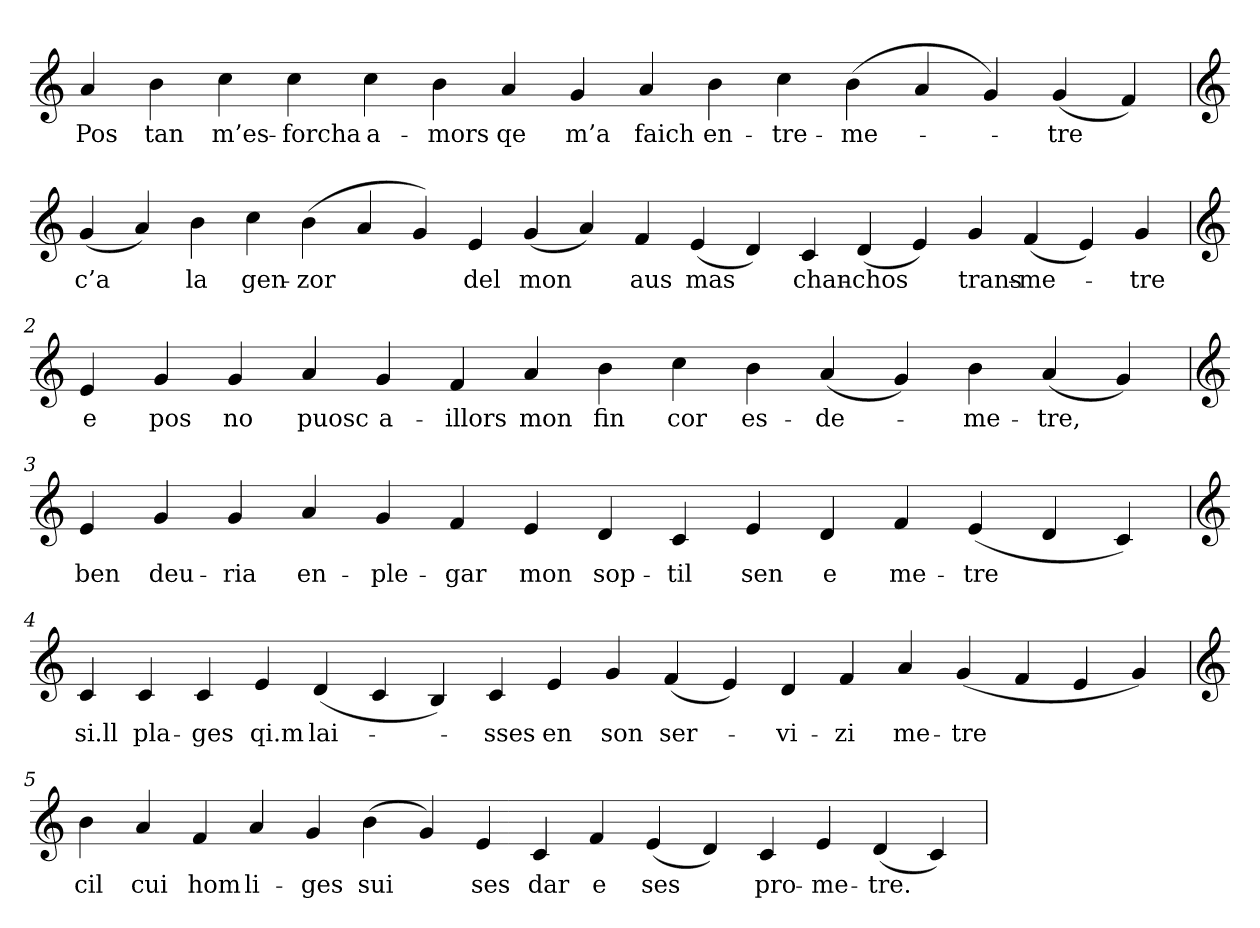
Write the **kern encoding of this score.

**kern	**text
*part1	*part1
*staff1	*staff1
*clefG2	*
=	=
4a	Pos
4b	tan
4cc	m’es-
4cc	-forcha
4cc	a-
4b	-mors
4a	qe
4g	m’a
4a	faich
4b	en-
4cc	-tre-
(4b	-me-
4a	.
4g)	.
(4g	-tre
4f)	.
=1	=1
*clefG2	*
(4g	c’a
4a)	.
4b	la
4cc	gen-
(4b	-zor
4a	.
4g)	.
4e	del
(4g	mon
4a)	.
4f	aus
(4e	mas
4d)	.
4c	chan-
(4d	-chos
4e)	.
4g	trans-
(4f	-me-
4e)	.
4g	-tre
=2	=2
*clefG2	*
4e	e
4g	pos
4g	no
4a	puosc
4g	a-
4f	-illors
4a	mon
4b	fin
4cc	cor
4b	es-
(4a	-de-
4g)	.
4b	-me-
(4a	-tre,
4g)	.
=3	=3
*clefG2	*
4e	ben
4g	deu-
4g	-ria
4a	en-
4g	-ple-
4f	-gar
4e	mon
4d	sop-
4c	-til
4e	sen
4d	e
4f	me-
(4e	-tre
4d	.
4c)	.
=4	=4
*clefG2	*
4c	si.ll
4c	pla-
4c	-ges
4e	qi.m
(4d	lai-
4c	.
4B)	.
4c	-sses
4e	en
4g	son
(4f	ser-
4e)	.
4d	-vi-
4f	-zi
4a	me-
(4g	-tre
4f	.
4e	.
4g)	.
=5	=5
*clefG2	*
4b	cil
4a	cui
4f	hom
4a	li-
4g	-ges
(4b	sui
4g)	.
4e	ses
4c	dar
4f	e
(4e	ses
4d)	.
4c	pro-
4e	-me-
(4d	-tre.
4c)	.
=	=
*-	*-
